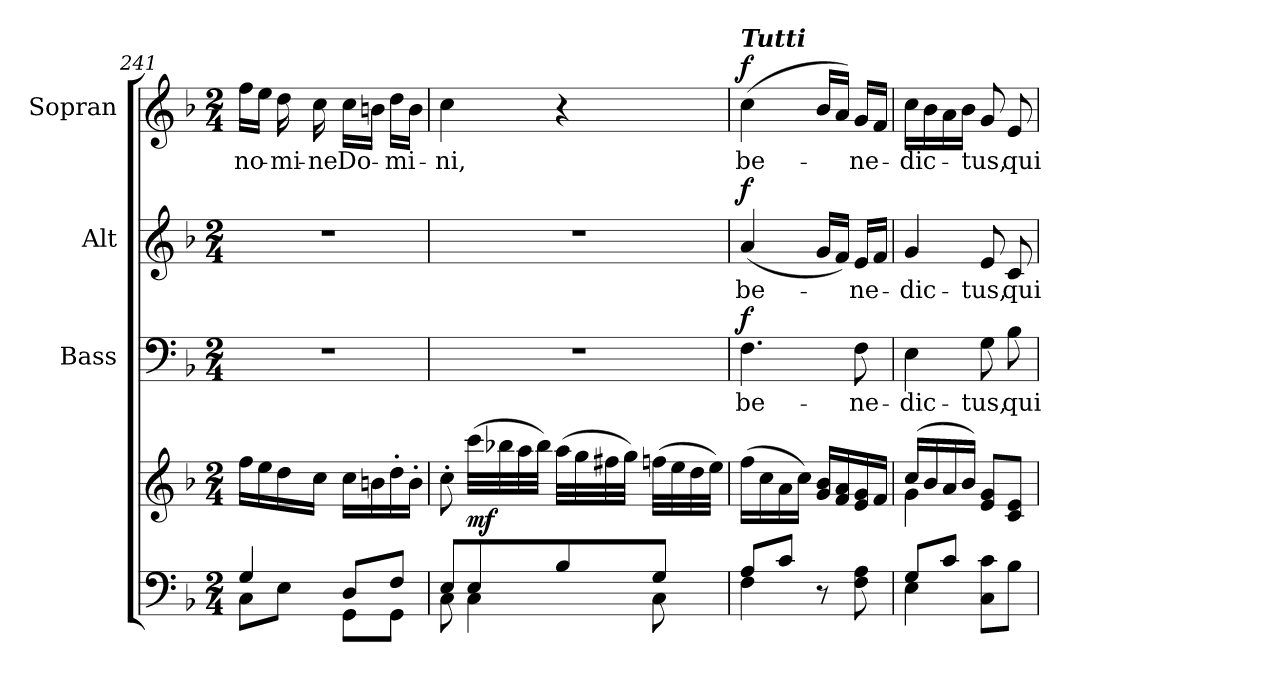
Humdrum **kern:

**kern	**kern	**dynam	**kern	**text	**dynam	**kern	**text	**dynam	**kern	**text	**dynam
*part4	*part4	*part4	*part3	*part3	*part3	*part2	*part2	*part2	*part1	*part1	*part1
*staff5	*staff4	*staff4/5	*staff3	*staff3	*staff3	*staff2	*staff2	*staff2	*staff1	*staff1	*staff1
*	*	*	*I"Bass	*	*	*I"Alt	*	*	*I"Sopran	*	*
*	*	*	*I'B.	*	*	*I'A.	*	*	*I'S.	*	*
*clefF4	*clefG2	*	*clefF4	*	*	*clefG2	*	*	*clefG2	*	*
*k[b-]	*k[b-]	*	*k[b-]	*	*	*k[b-]	*	*	*k[b-]	*	*
*F:	*F:	*	*F:	*	*	*F:	*	*	*F:	*	*
*M2/4	*M2/4	*	*M2/4	*	*	*M2/4	*	*	*M2/4	*	*
=241	=241	=241	=241	=241	=241	=241	=241	=241	=241	=241	=241
*^	*	*	*	*	*	*	*	*	*	*	*
!	!	!	!	!	!	!	!	!	!	!	!LO:LY:b	!
4G/	8C\L	16ff\LL	.	2r	.	.	2r	.	.	16ff\LL	no-	.
.	.	16ee\	.	.	.	.	.	.	.	16ee\JJ	.	.
!	!	!	!	!	!	!	!	!	!	!	!LO:LY:b	!
.	8E\J	16dd\	.	.	.	.	.	.	.	16dd\	-mi-	.
!	!	!	!	!	!	!	!	!	!	!	!LO:LY:b	!
.	.	16cc\JJ	.	.	.	.	.	.	.	16cc\	-ne	.
!	!	!	!	!	!	!	!	!	!	!	!LO:LY:b	!
8D/L	8GG\L	16cc\LL	.	.	.	.	.	.	.	16cc\LL	Do-	.
.	.	16bn\	.	.	.	.	.	.	.	16bn\JJ	.	.
!	!	!	!	!	!	!	!	!	!	!	!LO:LY:b	!
8F/J	8GG\J	16dd'>\	.	.	.	.	.	.	.	16dd\LL	-mi-	.
.	.	16b'>\JJ	.	.	.	.	.	.	.	16b\JJ	.	.
=242	=242	=242	=242	=242	=242	=242	=242	=242	=242	=242	=242	=242
!	!	!	!	!	!	!	!	!	!	!	!LO:LY:b	!
8E/L	8C\	8cc'>\	.	2r	.	.	2r	.	.	4cc\	-ni,	.
!	!	!	!LO:DY:b	!	!	!	!	!	!	!	!	!
8E/	4C\	(>32ccc\LLL	mf	.	.	.	.	.	.	.	.	.
.	.	32bb-X\	.	.	.	.	.	.	.	.	.	.
.	.	32aa\	.	.	.	.	.	.	.	.	.	.
.	.	32bb-\JJJ)	.	.	.	.	.	.	.	.	.	.
8B-/	.	(>32aa\LLL	.	.	.	.	.	.	.	4r	.	.
.	.	32gg\	.	.	.	.	.	.	.	.	.	.
.	.	32ff#X\	.	.	.	.	.	.	.	.	.	.
.	.	32gg\JJJ)	.	.	.	.	.	.	.	.	.	.
8G/J	8C\	(>32ffn\LLL	.	.	.	.	.	.	.	.	.	.
.	.	32ee\	.	.	.	.	.	.	.	.	.	.
.	.	32dd\	.	.	.	.	.	.	.	.	.	.
.	.	32ee\JJJ)	.	.	.	.	.	.	.	.	.	.
!!LO:PB:g=z
=243	=243	=243	=243	=243	=243	=243	=243	=243	=243	=243	=243	=243
!	!	!	!	!	!	!	!	!	!	!LO:TX:a:Bi:t=Tutti	!	!
!	!	!	!	!	!LO:LY:b	!LO:DY:a	!	!LO:LY:b	!LO:DY:a	!	!LO:LY:b	!LO:DY:a
8A/L	4F\	(>16ff\LL	.	4.F\	be-	f	(<4a/	be-	f	(>4cc\	be-	f
.	.	16cc\	.	.	.	.	.	.	.	.	.	.
8c/J	.	16a\	.	.	.	.	.	.	.	.	.	.
.	.	16cc\JJ)	.	.	.	.	.	.	.	.	.	.
8r	4ryy	16g/ 16b-/LL	.	.	.	.	16g/LL	.	.	16b-/LL	.	.
.	.	16f/ 16a/	.	.	.	.	16f/JJ)	.	.	16a/JJ)	.	.
!	!	!	!	!	!LO:LY:b	!	!	!LO:LY:b	!	!	!LO:LY:b	!
8F\ 8A\	.	16e/ 16g/	.	8F\	-ne-	.	16e/LL	-ne-	.	16g/LL	-ne-	.
.	.	16f/JJ	.	.	.	.	16f/JJ	.	.	16f/JJ	.	.
=244	=244	=244	=244	=244	=244	=244	=244	=244	=244	=244	=244	=244
*	*	*^	*	*	*	*	*	*	*	*	*	*
!	!	!	!	!	!	!LO:LY:b	!	!	!LO:LY:b	!	!	!LO:LY:b	!
8G/L	4E\	(>16cc/LL	4g\	.	4E\	-dic-	.	4g/	-dic-	.	16cc\LL	-dic-	.
.	.	16b-/	.	.	.	.	.	.	.	.	16b-\	.	.
8c/J	.	16a/	.	.	.	.	.	.	.	.	16a\	.	.
.	.	16b-/JJ)	.	.	.	.	.	.	.	.	16b-\JJ	.	.
!	!	!	!	!	!	!LO:LY:b	!	!	!LO:LY:b	!	!	!LO:LY:b	!
8C\ 8c\L	4ryy	8e/ 8g/L	4ryy	.	8G\	-tus,	.	8e/	-tus,	.	8g/	-tus,	.
!	!	!	!	!	!	!LO:LY:b	!	!	!LO:LY:b	!	!	!LO:LY:b	!
8B-\J	.	8c/ 8e/J	.	.	8B-\	qui	.	8c/	qui	.	8e/	qui	.
*v	*v	*	*	*	*	*	*	*	*	*	*	*	*
*	*v	*v	*	*	*	*	*	*	*	*	*	*
=	=	=	=	=	=	=	=	=	=	=	=
*-	*-	*-	*-	*-	*-	*-	*-	*-	*-	*-	*-
